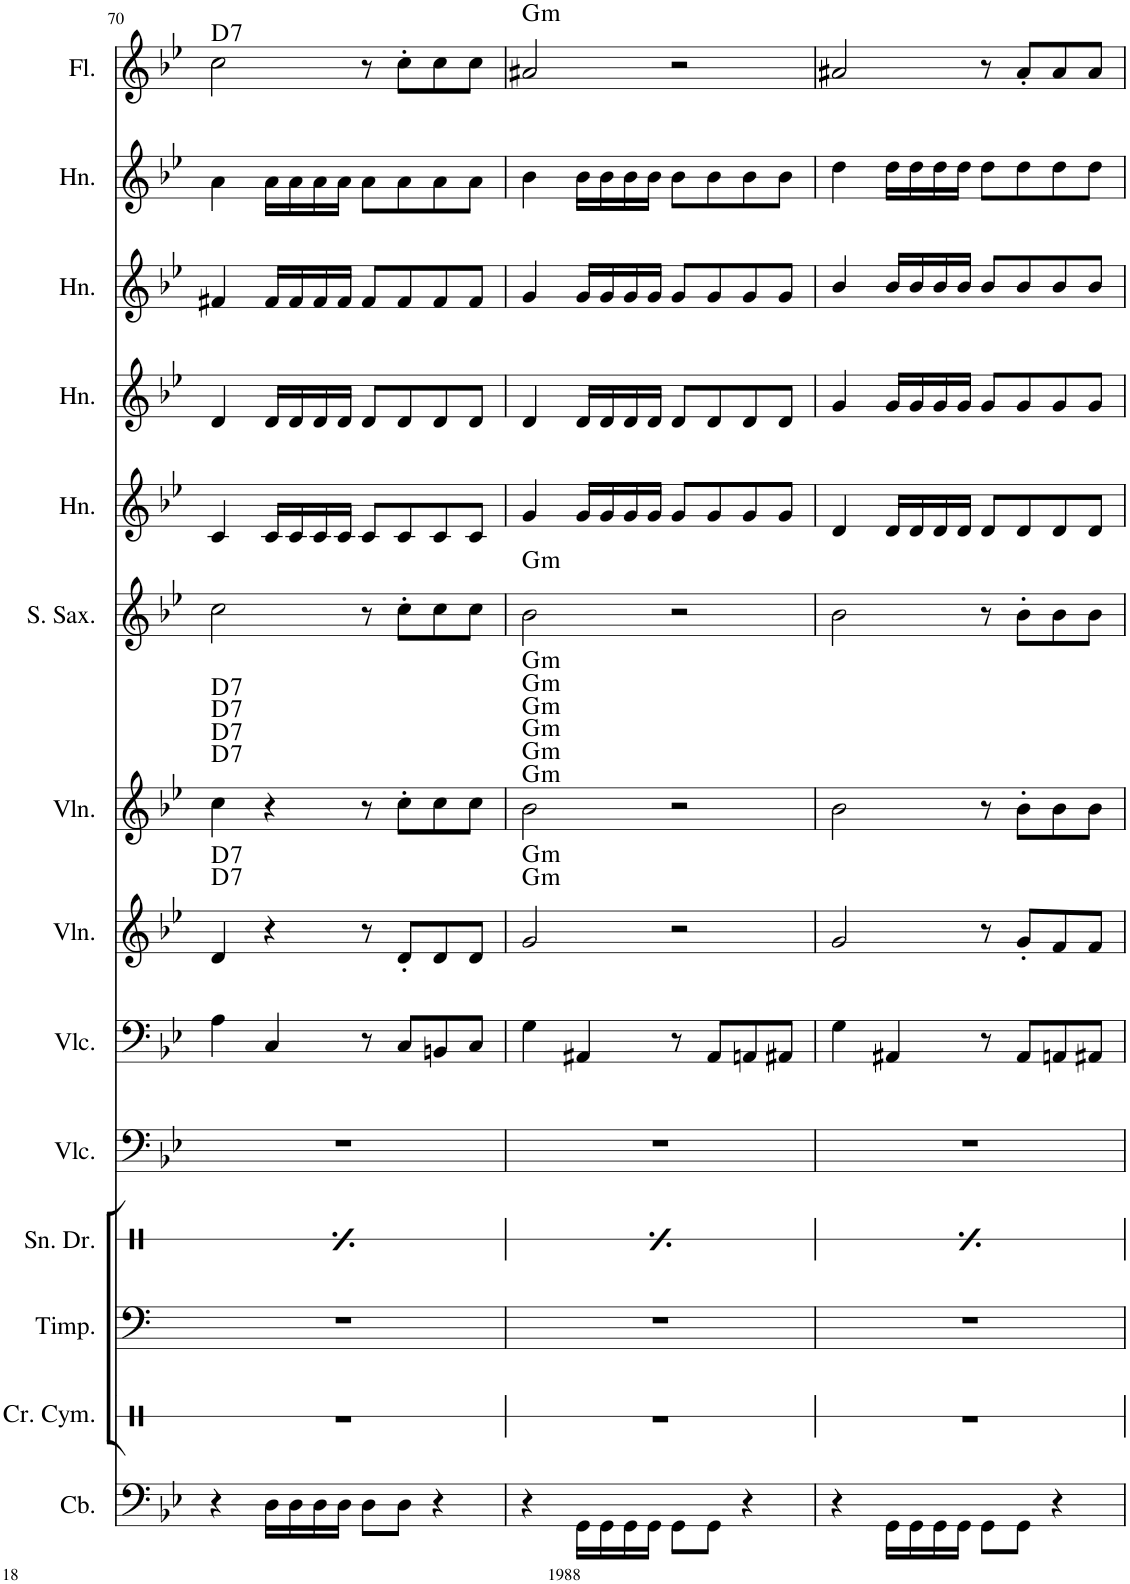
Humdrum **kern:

**kern	**kern	**kern	**kern	**kern	**kern	**kern	**kern	**harte	**kern	**harte	**kern	**kern	**kern	**kern	**kern	**harte
*part14	*part13	*part12	*part11	*part10	*part9	*part8	*part7	*part7	*part6	*part6	*part5	*part4	*part3	*part2	*part1	*part1
*staff14	*staff13	*staff12	*staff11	*staff10	*staff9	*staff8	*staff7	*	*staff6	*	*staff5	*staff4	*staff3	*staff2	*staff1	*
*I"Contrabass	*I"Crash Cymbal	*I"Timpani	*I"Snare Drum	*I"Violoncello	*I"Violoncello	*I"Violin	*I"Violin	*	*I"Soprano Saxophone	*	*I"Horn	*I"Horn	*I"Horn	*I"Horn	*I"Flute	*
*I'Cb.	*I'Cr. Cym.	*I'Timp.	*I'Sn. Dr.	*I'Vlc.	*I'Vlc.	*I'Vln.	*I'Vln.	*	*I'S. Sax.	*	*I'Hn.	*I'Hn.	*I'Hn.	*I'Hn.	*I'Fl.	*
!!LO:PB:g=z
*clefF4	*clefX	*clefF4	*clefX	*clefF4	*clefF4	*clefG2	*clefG2	*	*clefG2	*	*clefG2	*clefG2	*clefG2	*clefG2	*clefG2	*
*ITrd7c12	*	*	*	*	*	*	*	*	*ITrd1c2	*	*ITrd4c7	*ITrd4c7	*ITrd4c7	*ITrd4c7	*	*
*k[b-e-]	*k[]	*k[]	*k[]	*k[b-e-]	*k[b-e-]	*k[b-e-]	*k[b-e-]	*	*k[b-e-]	*	*k[b-e-]	*k[b-e-]	*k[b-e-]	*k[b-e-]	*k[b-e-]	*
*M4/4	*M4/4	*M4/4	*M4/4	*M4/4	*M4/4	*M4/4	*M4/4	*	*M4/4	*	*M4/4	*M4/4	*M4/4	*M4/4	*M4/4	*
=70	=70	=70	=70	=70	=70	=70	=70	=70	=70	=70	=70	=70	=70	=70	=70	=70
.	.	.	8qb/	.	.	.	.	.	.	.	.	.	.	.	.	.
!	!	!	!	!	!	!	!	!LO:H:n=1:kt=7	!	!	!	!	!	!	!	!
!	!	!	!	!	!	!	!	!LO:H:n=2:kt=7	!	!	!	!	!	!	!	!
!	!	!	!	!	!	!	!	!LO:H:n=3:kt=7	!	!	!	!	!	!	!	!
!	!	!	!	!	!	!	!	!LO:H:n=4:kt=7	!	!	!	!	!	!	!	!LO:H:kt=7
4r	1r	1r	4b\	1r	4A\	4d/	4cc\	D:7 D:7 D:7 D:7	2cc\	.	4c/	4d/	4f#X/	4a\	2cc\	D:7
*	*	*	*tremolo	*	*	*	*	*	*	*	*	*	*	*	*	*
16D\LL	.	.	32b/LLL	.	4C/	4r	4r	.	.	.	16c/LL	16d/LL	16f#/LL	16a\LL	.	.
.	.	.	32b/	.	.	.	.	.	.	.	.	.	.	.	.	.
16D\	.	.	32b/	.	.	.	.	.	.	.	16c/	16d/	16f#/	16a\	.	.
.	.	.	32b/	.	.	.	.	.	.	.	.	.	.	.	.	.
16D\	.	.	32b/	.	.	.	.	.	.	.	16c/	16d/	16f#/	16a\	.	.
.	.	.	32b/	.	.	.	.	.	.	.	.	.	.	.	.	.
16D\JJ	.	.	32b/	.	.	.	.	.	.	.	16c/JJ	16d/JJ	16f#/JJ	16a\JJ	.	.
.	.	.	32b/JJJ	.	.	.	.	.	.	.	.	.	.	.	.	.
*	*	*	*Xtremolo	*	*	*	*	*	*	*	*	*	*	*	*	*
8D\L	.	.	8b\L	.	8r	8r	8r	.	8r	.	8c/L	8d/L	8f#/L	8a\L	8r	.
8D\J	.	.	8b\	.	8C/L	8d'/L	8cc'\L	.	8cc'\L	.	8c/	8d/	8f#/	8a\	8cc'\L	.
4r	.	.	8b\	.	8BBn/	8d/	8cc\	.	8cc\	.	8c/	8d/	8f#/	8a\	8cc\	.
.	.	.	8b\J	.	8C/J	8d/J	8cc\J	.	8cc\J	.	8c/J	8d/J	8f#/J	8a\J	8cc\J	.
=71	=71	=71	=71	=71	=71	=71	=71	=71	=71	=71	=71	=71	=71	=71	=71	=71
.	.	.	8qb/	.	.	.	.	.	.	.	.	.	.	.	.	.
!	!	!	!	!	!	!	!	!LO:H:n=1:kt=m	!	!	!	!	!	!	!	!
!	!	!	!	!	!	!	!	!LO:H:n=2:kt=m	!	!	!	!	!	!	!	!
!	!	!	!	!	!	!	!	!LO:H:n=3:kt=m	!	!	!	!	!	!	!	!
!	!	!	!	!	!	!	!	!LO:H:n=4:kt=m	!	!	!	!	!	!	!	!
!	!	!	!	!	!	!	!	!LO:H:n=5:kt=m	!	!	!	!	!	!	!	!
!	!	!	!	!	!	!	!	!LO:H:n=6:kt=m	!	!LO:H:kt=m	!	!	!	!	!	!LO:H:kt=m
4r	1r	1r	4b\	1r	4G\	2g/	2b-\	G:min G:min G:min G:min G:min G:min	2b-\	G:min	4g/	4d/	4g/	4b-\	2a#X/	G:min
*	*	*	*tremolo	*	*	*	*	*	*	*	*	*	*	*	*	*
16GG\LL	.	.	32b/LLL	.	4AA#X/	.	.	.	.	.	16g/LL	16d/LL	16g/LL	16b-\LL	.	.
.	.	.	32b/	.	.	.	.	.	.	.	.	.	.	.	.	.
16GG\	.	.	32b/	.	.	.	.	.	.	.	16g/	16d/	16g/	16b-\	.	.
.	.	.	32b/	.	.	.	.	.	.	.	.	.	.	.	.	.
16GG\	.	.	32b/	.	.	.	.	.	.	.	16g/	16d/	16g/	16b-\	.	.
.	.	.	32b/	.	.	.	.	.	.	.	.	.	.	.	.	.
16GG\JJ	.	.	32b/	.	.	.	.	.	.	.	16g/JJ	16d/JJ	16g/JJ	16b-\JJ	.	.
.	.	.	32b/JJJ	.	.	.	.	.	.	.	.	.	.	.	.	.
*	*	*	*Xtremolo	*	*	*	*	*	*	*	*	*	*	*	*	*
8GG\L	.	.	8b\L	.	8r	2r	2r	.	2r	.	8g/L	8d/L	8g/L	8b-\L	2r	.
8GG\J	.	.	8b\	.	8AA#/L	.	.	.	.	.	8g/	8d/	8g/	8b-\	.	.
4r	.	.	8b\	.	8AAn/	.	.	.	.	.	8g/	8d/	8g/	8b-\	.	.
.	.	.	8b\J	.	8AA#X/J	.	.	.	.	.	8g/J	8d/J	8g/J	8b-\J	.	.
=72	=72	=72	=72	=72	=72	=72	=72	=72	=72	=72	=72	=72	=72	=72	=72	=72
.	.	.	8qb/	.	.	.	.	.	.	.	.	.	.	.	.	.
4r	1r	1r	4b\	1r	4G\	2g/	2b-\	.	2b-\	.	4d/	4g/	4b-/	4dd\	2a#X/	.
*	*	*	*tremolo	*	*	*	*	*	*	*	*	*	*	*	*	*
16GG\LL	.	.	32b/LLL	.	4AA#X/	.	.	.	.	.	16d/LL	16g/LL	16b-/LL	16dd\LL	.	.
.	.	.	32b/	.	.	.	.	.	.	.	.	.	.	.	.	.
16GG\	.	.	32b/	.	.	.	.	.	.	.	16d/	16g/	16b-/	16dd\	.	.
.	.	.	32b/	.	.	.	.	.	.	.	.	.	.	.	.	.
16GG\	.	.	32b/	.	.	.	.	.	.	.	16d/	16g/	16b-/	16dd\	.	.
.	.	.	32b/	.	.	.	.	.	.	.	.	.	.	.	.	.
16GG\JJ	.	.	32b/	.	.	.	.	.	.	.	16d/JJ	16g/JJ	16b-/JJ	16dd\JJ	.	.
.	.	.	32b/JJJ	.	.	.	.	.	.	.	.	.	.	.	.	.
*	*	*	*Xtremolo	*	*	*	*	*	*	*	*	*	*	*	*	*
8GG\L	.	.	8b\L	.	8r	8r	8r	.	8r	.	8d/L	8g/L	8b-/L	8dd\L	8r	.
8GG\J	.	.	8b\	.	8AA#/L	8g'/L	8b-'\L	.	8b-'\L	.	8d/	8g/	8b-/	8dd\	8a#'/L	.
4r	.	.	8b\	.	8AAn/	8f/	8b-\	.	8b-\	.	8d/	8g/	8b-/	8dd\	8a#/	.
.	.	.	8b\J	.	8AA#X/J	8f/J	8b-\J	.	8b-\J	.	8d/J	8g/J	8b-/J	8dd\J	8a#/J	.
=	=	=	=	=	=	=	=	=	=	=	=	=	=	=	=	=
*-	*-	*-	*-	*-	*-	*-	*-	*-	*-	*-	*-	*-	*-	*-	*-	*-
